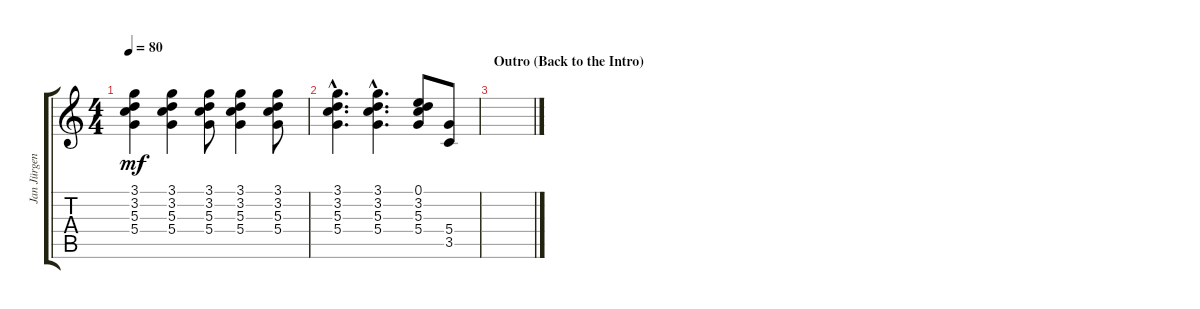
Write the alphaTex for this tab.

\track ("Jan Jürgensen" "Jan Jürgen") {instrument electricguitarclean}
\staff {score tabs}
\tuning (E4 B3 G3 D3 A2 E2) {hide}
\ts (4 4)
\tempo 80
\clef g2
\ks c
(3.1 3.2 5.3 5.4).4{dy mf} (3.1 3.2 5.3 5.4).4 (3.1 3.2 5.3 5.4).8 (3.1 3.2 5.3 5.4).4 (3.1 3.2 5.3 5.4).8 |
(3.1{hac} 3.2{hac} 5.3{hac} 5.4{hac}).4{d} (3.1{hac} 3.2{hac} 5.3{hac} 5.4{hac}).4{d} (0.1 3.2 5.3 5.4).8 (5.4 3.5).8 |
\section ("" "Outro (Back to the Intro)")
